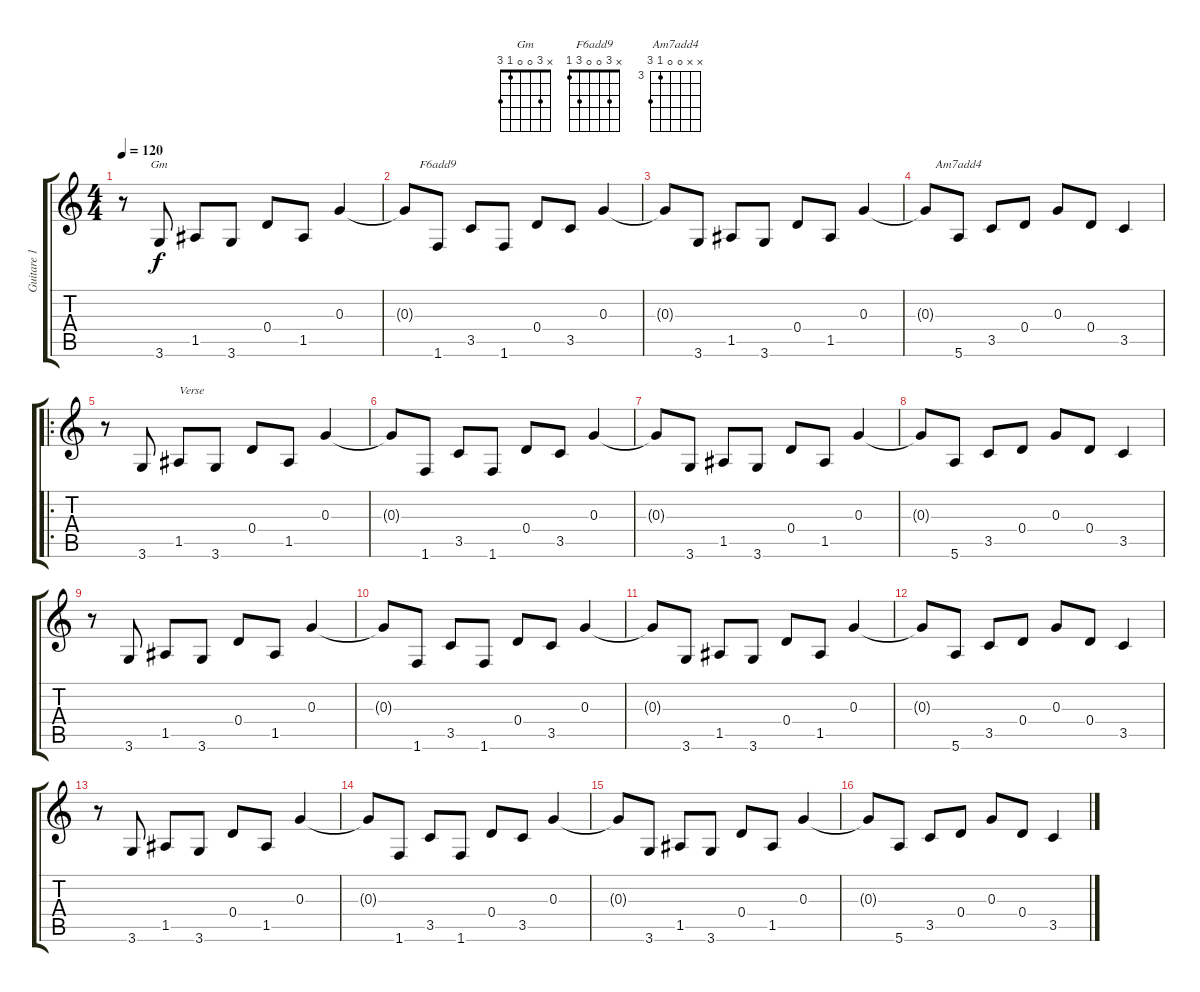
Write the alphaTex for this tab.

\track ("Guitare 1" "Guitare 1") {instrument electricguitarclean}
\staff {score tabs}
\tuning (E4 B3 G3 D3 A2 E2) {hide}
\chord ("Gm" x 3 0 0 1 3)
\chord ("F6add9" x 3 0 0 3 1)
\chord ("Am7add4" x x 0 0 3 5) {firstfret 3}
\ts (4 4)
\tempo 120
\clef g2
\ks c
r.8{dy f instrument electricguitarclean} 3.6.8{ch "Gm"} 1.5.8 3.6.8 0.4.8 1.5.8 0.3.4 |
0.3{t}.8 1.6.8{ch "F6add9"} 3.5.8 1.6.8 0.4.8 3.5.8 0.3.4 |
0.3{t}.8 3.6.8 1.5.8 3.6.8 0.4.8 1.5.8 0.3.4 |
0.3{t}.8 5.6.8{ch "Am7add4"} 3.5.8 0.4.8 0.3.8 0.4.8 3.5.4 |
\ro
r.8 3.6.8 1.5.8{txt "Verse"} 3.6.8 0.4.8 1.5.8 0.3.4 |
0.3{t}.8 1.6.8 3.5.8 1.6.8 0.4.8 3.5.8 0.3.4 |
0.3{t}.8 3.6.8 1.5.8 3.6.8 0.4.8 1.5.8 0.3.4 |
0.3{t}.8 5.6.8 3.5.8 0.4.8 0.3.8 0.4.8 3.5.4 |
r.8 3.6.8 1.5.8 3.6.8 0.4.8 1.5.8 0.3.4 |
0.3{t}.8 1.6.8 3.5.8 1.6.8 0.4.8 3.5.8 0.3.4 |
0.3{t}.8 3.6.8 1.5.8 3.6.8 0.4.8 1.5.8 0.3.4 |
0.3{t}.8 5.6.8 3.5.8 0.4.8 0.3.8 0.4.8 3.5.4 |
r.8 3.6.8 1.5.8 3.6.8 0.4.8 1.5.8 0.3.4 |
0.3{t}.8 1.6.8 3.5.8 1.6.8 0.4.8 3.5.8 0.3.4 |
0.3{t}.8 3.6.8 1.5.8 3.6.8 0.4.8 1.5.8 0.3.4 |
0.3{t}.8 5.6.8 3.5.8 0.4.8 0.3.8 0.4.8 3.5.4
